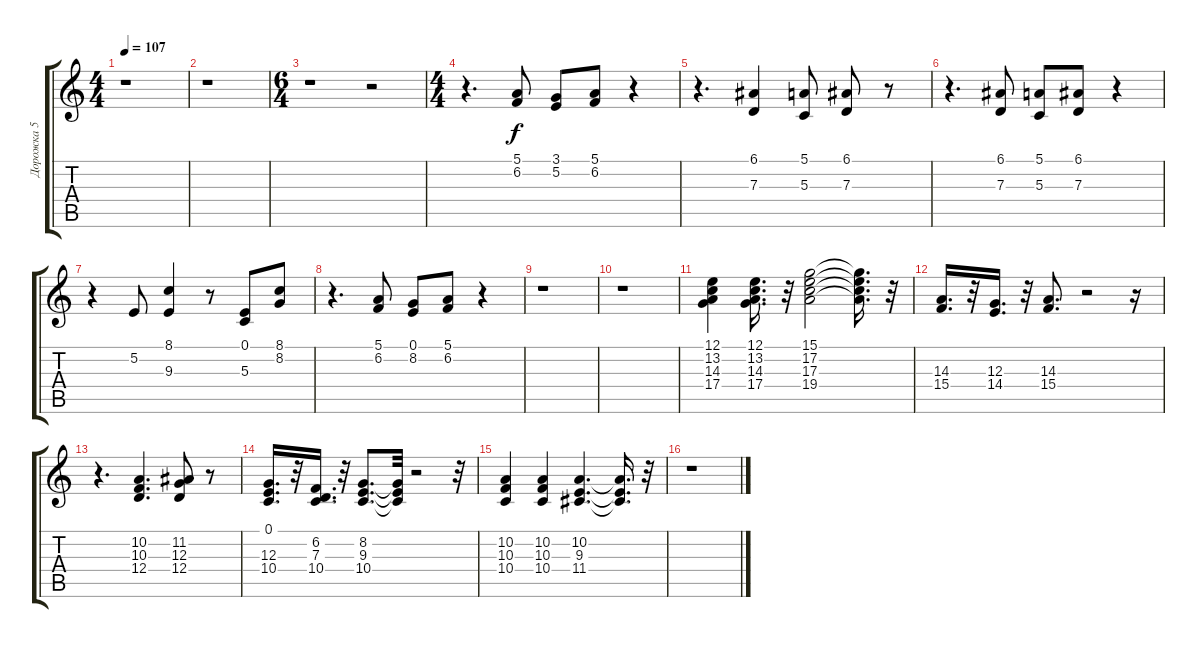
\track ("Дорожка 5" "Дорожка 5") {instrument voiceoohs}
\staff {score tabs}
\tuning (E4 B3 G3 D3 A2 E2) {hide}
\ts (4 4)
\tempo 107
\clef g2
\ks c
r.1{dy f} |
r.1 |
\ts (6 4)
r.1 r.2 |
\ts (4 4)
r.4{d} (5.1 6.2).8 (3.1 5.2).8 (5.1 6.2).8 r.4 |
r.4{d} (6.1 7.3).4 (5.1 5.3).8 (6.1 7.3).8 r.8 |
r.4{d} (6.1 7.3).8 (5.1 5.3).8 (6.1 7.3).8 r.4 |
r.4 5.2.8 (8.1 9.3).4 r.8 (0.1 5.3).8 (8.1 8.2).8 |
r.4{d} (5.1 6.2).8 (0.1 8.2).8 (5.1 6.2).8 r.4 |
r.1 |
r.1 |
(12.1 13.2 14.3 17.4).4 (12.1 13.2 14.3 17.4).16{d} r.32 (15.1 17.2 17.3 19.4).2 (15.1{t} 17.2{t} 17.3{t} 19.4{t}).16{d} r.32 |
(14.3 15.4).16{d} r.32 (12.3 14.4).16{d} r.32 (14.3 15.4).8{d} r.2 r.16 |
r.4{d} (10.2 10.3 12.4).4{d} (11.2 12.3 12.4).8 r.8 |
(0.1 12.3 10.4).16{d} r.32 (6.2 7.3 10.4).16{d} r.32 (8.2 9.3 10.4).8{d} (8.2{t} 9.3{t} 10.4{t}).32 r.2 r.32 |
(10.2 10.3 10.4).4 (10.2 10.3 10.4).4 (10.2 9.3 11.4).4{d} (10.2{t} 9.3{t} 11.4{t}).16{d} r.32 |
r.1
